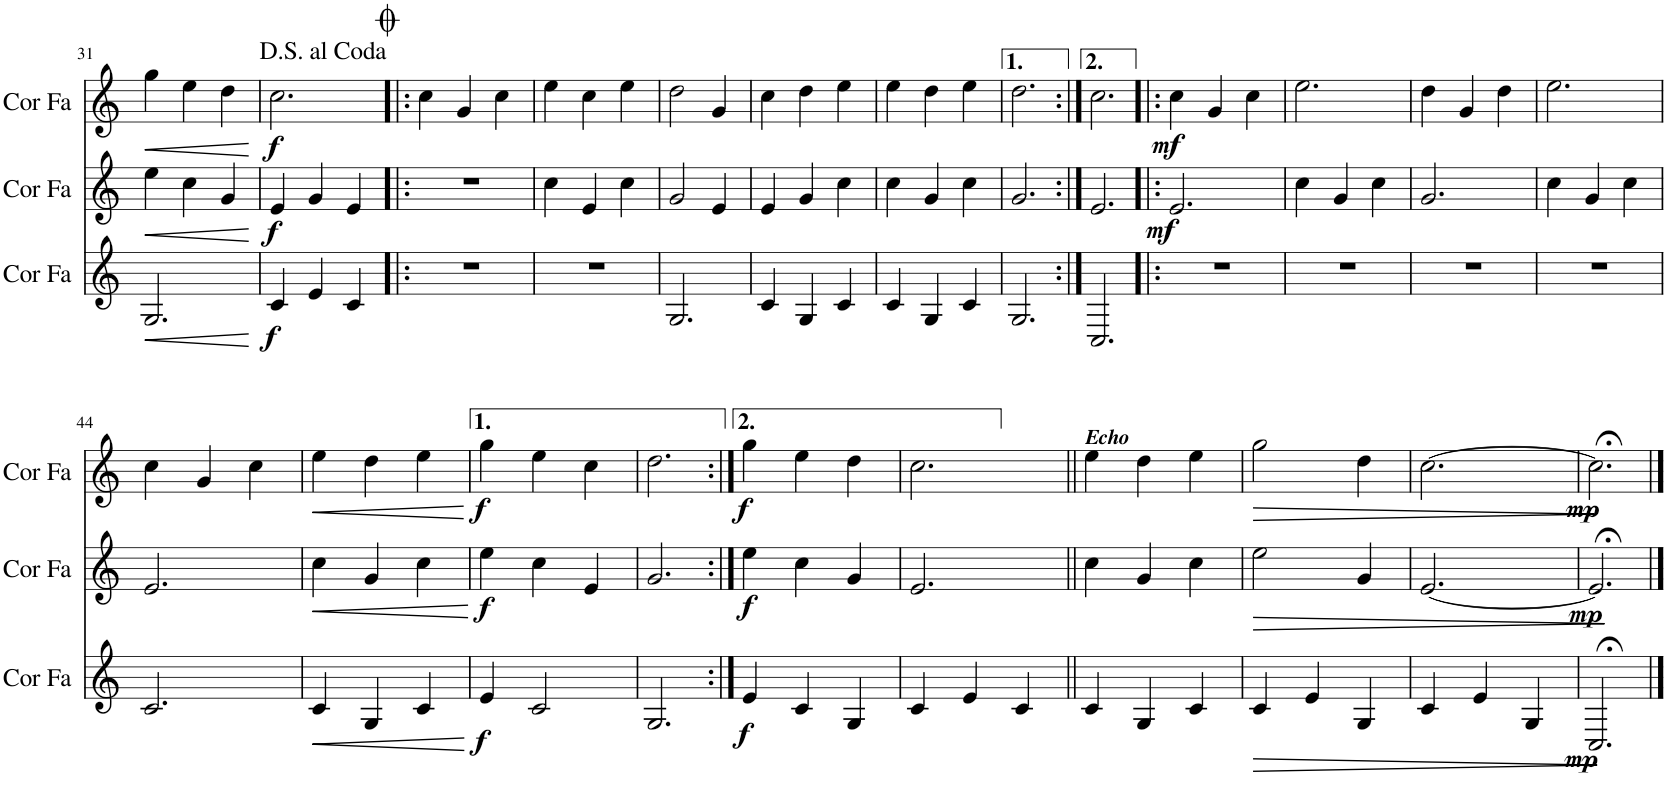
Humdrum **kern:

**kern	**dynam	**kern	**dynam	**kern	**dynam
*part3	*part3	*part2	*part2	*part1	*part1
*staff3	*staff3	*staff2	*staff2	*staff1	*staff1
*I"Cor Fa	*	*I"Cor Fa	*	*I"Cor Fa	*
*I'Cor Fa	*	*I'Cor Fa	*	*I'Cor Fa	*
!!LO:PB:g=z
*clefG2	*	*clefG2	*	*clefG2	*
*Trd4c7	*	*Trd4c7	*	*Trd4c7	*
*k[]	*	*k[]	*	*k[]	*
*M3/4	*	*M3/4	*	*M3/4	*
=31	=31	=31	=31	=31	=31
!	!LO:HP:b	!	!LO:HP:b	!	!LO:HP:b
2.G/	<	4ee\	<	4gg\	<
.	.	4cc\	.	4ee\	.
.	.	4g/	.	4dd\	.
.	[	.	[	.	[
=32	=32	=32	=32	=32	=32
!	!LO:DY:b	!	!LO:DY:b	!	!LO:DY:b
4c/	f	4e/	f	2.cc\	f
4e/	.	4g/	.	.	.
4c/	.	4e/	.	.	.
=33!|:	=33!|:	=33!|:	=33!|:	=33!|:	=33!|:
2.r	.	2.r	.	4cc\	.
.	.	.	.	4g/	.
.	.	.	.	4cc\	.
=34	=34	=34	=34	=34	=34
2.r	.	4cc\	.	4ee\	.
.	.	4e/	.	4cc\	.
.	.	4cc\	.	4ee\	.
=35	=35	=35	=35	=35	=35
2.G/	.	2g/	.	2dd\	.
.	.	4e/	.	4g/	.
=36	=36	=36	=36	=36	=36
4c/	.	4e/	.	4cc\	.
4G/	.	4g/	.	4dd\	.
4c/	.	4cc\	.	4ee\	.
=37	=37	=37	=37	=37	=37
4c/	.	4cc\	.	4ee\	.
4G/	.	4g/	.	4dd\	.
4c/	.	4cc\	.	4ee\	.
=38	=38	=38	=38	=38	=38
2.G/	.	2.g/	.	2.dd\	.
=39:|!	=39:|!	=39:|!	=39:|!	=39:|!	=39:|!
2.C/	.	2.e/	.	2.cc\	.
=40!|:	=40!|:	=40!|:	=40!|:	=40!|:	=40!|:
!	!	!	!LO:DY:b	!	!LO:DY:b
2.r	.	2.e/	mf	4cc\	mf
.	.	.	.	4g/	.
.	.	.	.	4cc\	.
=41	=41	=41	=41	=41	=41
2.r	.	4cc\	.	2.ee\	.
.	.	4g/	.	.	.
.	.	4cc\	.	.	.
=42	=42	=42	=42	=42	=42
2.r	.	2.g/	.	4dd\	.
.	.	.	.	4g/	.
.	.	.	.	4dd\	.
=43	=43	=43	=43	=43	=43
2.r	.	4cc\	.	2.ee\	.
.	.	4g/	.	.	.
.	.	4cc\	.	.	.
!!LO:LB:g=z
=44	=44	=44	=44	=44	=44
2.c/	.	2.e/	.	4cc\	.
.	.	.	.	4g/	.
.	.	.	.	4cc\	.
=45	=45	=45	=45	=45	=45
!	!LO:HP:b	!	!LO:HP:b	!	!LO:HP:b
4c/	<	4cc\	<	4ee\	<
4G/	.	4g/	.	4dd\	.
4c/	.	4cc\	.	4ee\	.
.	[	.	[	.	[
=46	=46	=46	=46	=46	=46
!	!LO:DY:b	!	!LO:DY:b	!	!LO:DY:b
4e/	f	4ee\	f	4gg\	f
2c/	.	4cc\	.	4ee\	.
.	.	4e/	.	4cc\	.
=47	=47	=47	=47	=47	=47
2.G/	.	2.g/	.	2.dd\	.
=48:|!	=48:|!	=48:|!	=48:|!	=48:|!	=48:|!
!	!LO:DY:b	!	!LO:DY:b	!	!LO:DY:b
4e/	f	4ee\	f	4gg\	f
4c/	.	4cc\	.	4ee\	.
4G/	.	4g/	.	4dd\	.
=49	=49	=49	=49	=49	=49
4c/	.	2.e/	.	2.cc\	.
4e/	.	.	.	.	.
4c/	.	.	.	.	.
=50||	=50||	=50||	=50||	=50||	=50||
!	!	!	!	!LO:TX:a:Bi:t=Echo	!
4c/	.	4cc\	.	4ee\	.
4G/	.	4g/	.	4dd\	.
4c/	.	4cc\	.	4ee\	.
=51	=51	=51	=51	=51	=51
!	!LO:HP:b	!	!LO:HP:b	!	!LO:HP:b
4c/	>	2ee\	>	2gg\	>
4e/	.	.	.	.	.
4G/	.	4g/	.	4dd\	.
.	]	.	]	.	]
=52	=52	=52	=52	=52	=52
4c/	.	[2.e/	.	[2.cc\	.
4e/	.	.	.	.	.
4G/	.	.	.	.	.
=53	=53	=53	=53	=53	=53
!	!LO:DY:b	!	!LO:DY:b	!	!LO:DY:b
2.C;</	mp	2.e;</]	mp	2.cc;<\]	mp
==	==	==	==	==	==
*-	*-	*-	*-	*-	*-
